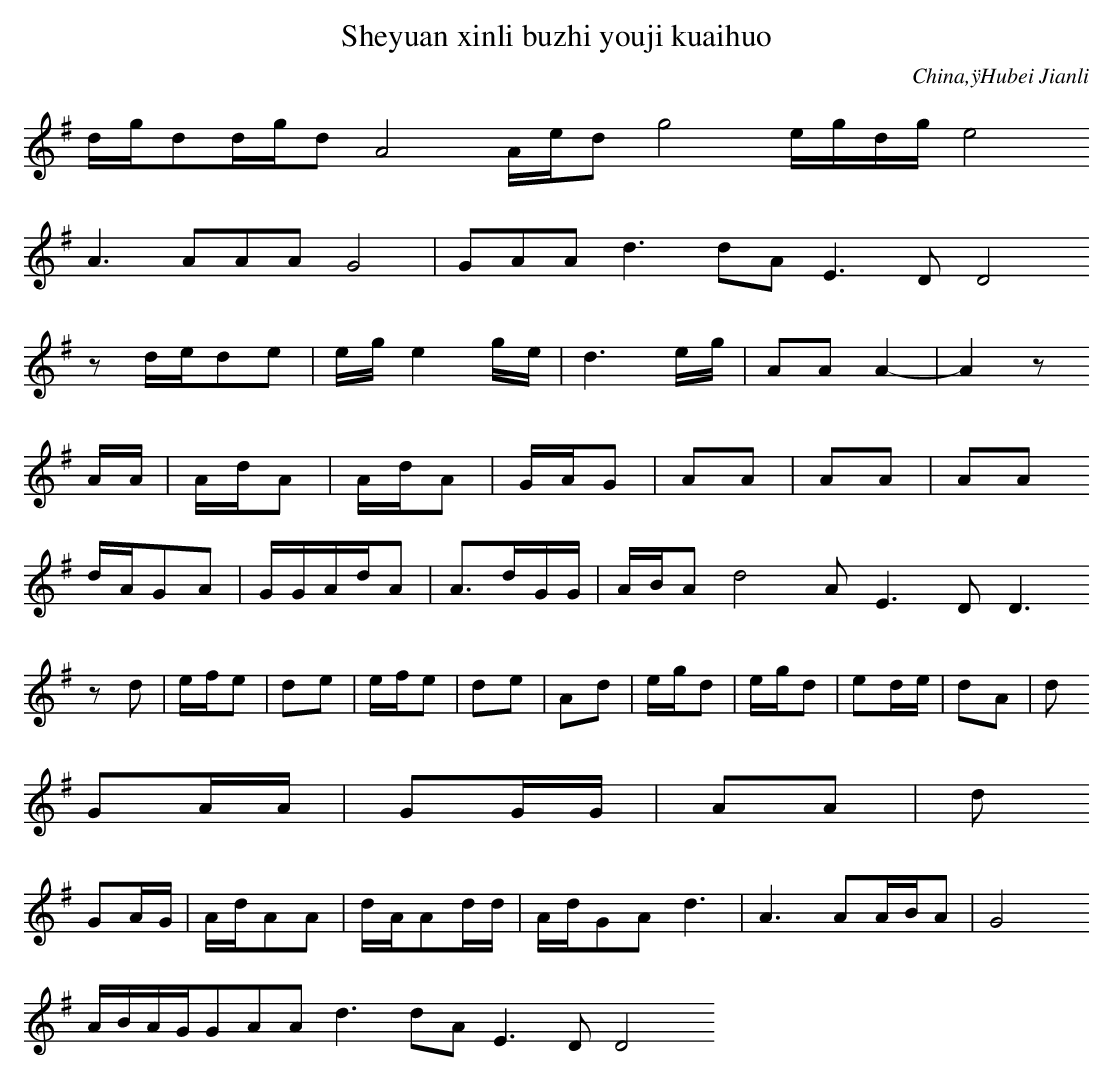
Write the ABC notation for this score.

X:1
T: Sheyuan xinli buzhi youji kuaihuo
O: China,ÿHubei Jianli
M: none
L: 1/16
K: G
dgd2dgd2A8Aed2g8egdge8
A6A2A2A2G8 | G2A2A2d6d2A2E6D2D8
z2ded2e2 | ege4ge | d6eg | A2A2A4- | A4z2
AA | AdA2 | AdA2 | GAG2 | A2A2 | A2A2 | A2A2
dAG2A2 | GGAdA2 | A3dGG | ABA2d8A2E6D2D6
z2d2 | efe2 | d2e2 | efe2 | d2e2 | A2d2 | egd2 | egd2 | e2de | d2A2 | d2
G2AA | G2GG | A2A2 | d2
G2AG | AdA2A2 | dAA2dd | AdG2A2d6 | A6A2ABA2 | G8
ABAGG2A2A2d6d2A2E6D2D8
